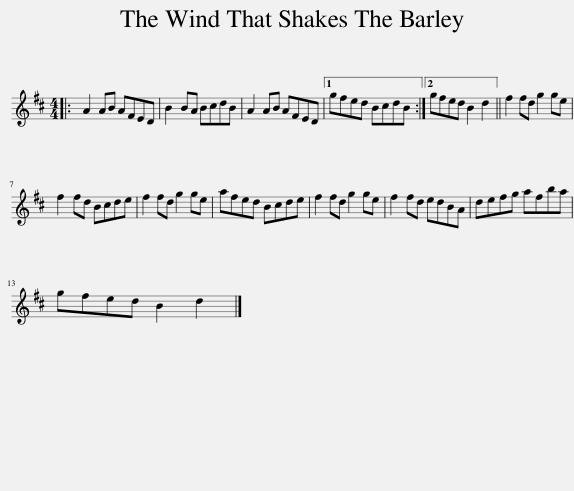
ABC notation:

X:1
L:1/8
M:4/4
I:linebreak $
K:D
V:1 treble
V:1
|: A2 AB AFED | B2 BA BcdB | A2 AB AFED |1 gfed BcdB :|2 gfed B2 d2 || %5
 f2 fd g2 ge |$ f2 fd Bcde | f2 fd g2 ge | afed Bcde | f2 fd g2 ge | %10
 f2 fd edBA | defg afba |$ gfed B2 d2 |] %13
